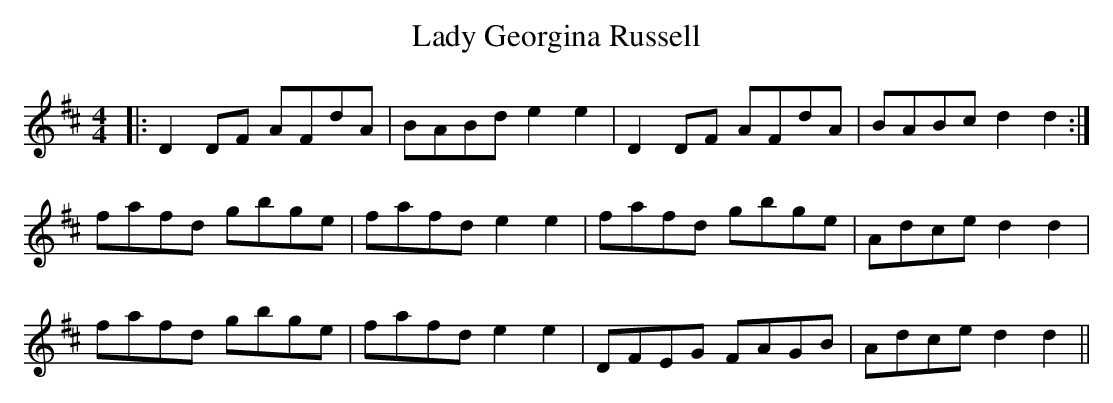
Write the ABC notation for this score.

X:1
T: Lady Georgina Russell
M: 4/4
L: 1/8
K: Dmaj
|:D2 DF AFdA|BABd e2 e2|D2 DF AFdA|BABc d2 d2:|
fafd gbge|fafd e2 e2|fafd gbge|Adce d2 d2|
fafd gbge|fafd e2 e2|DFEG FAGB|Adce d2 d2||
